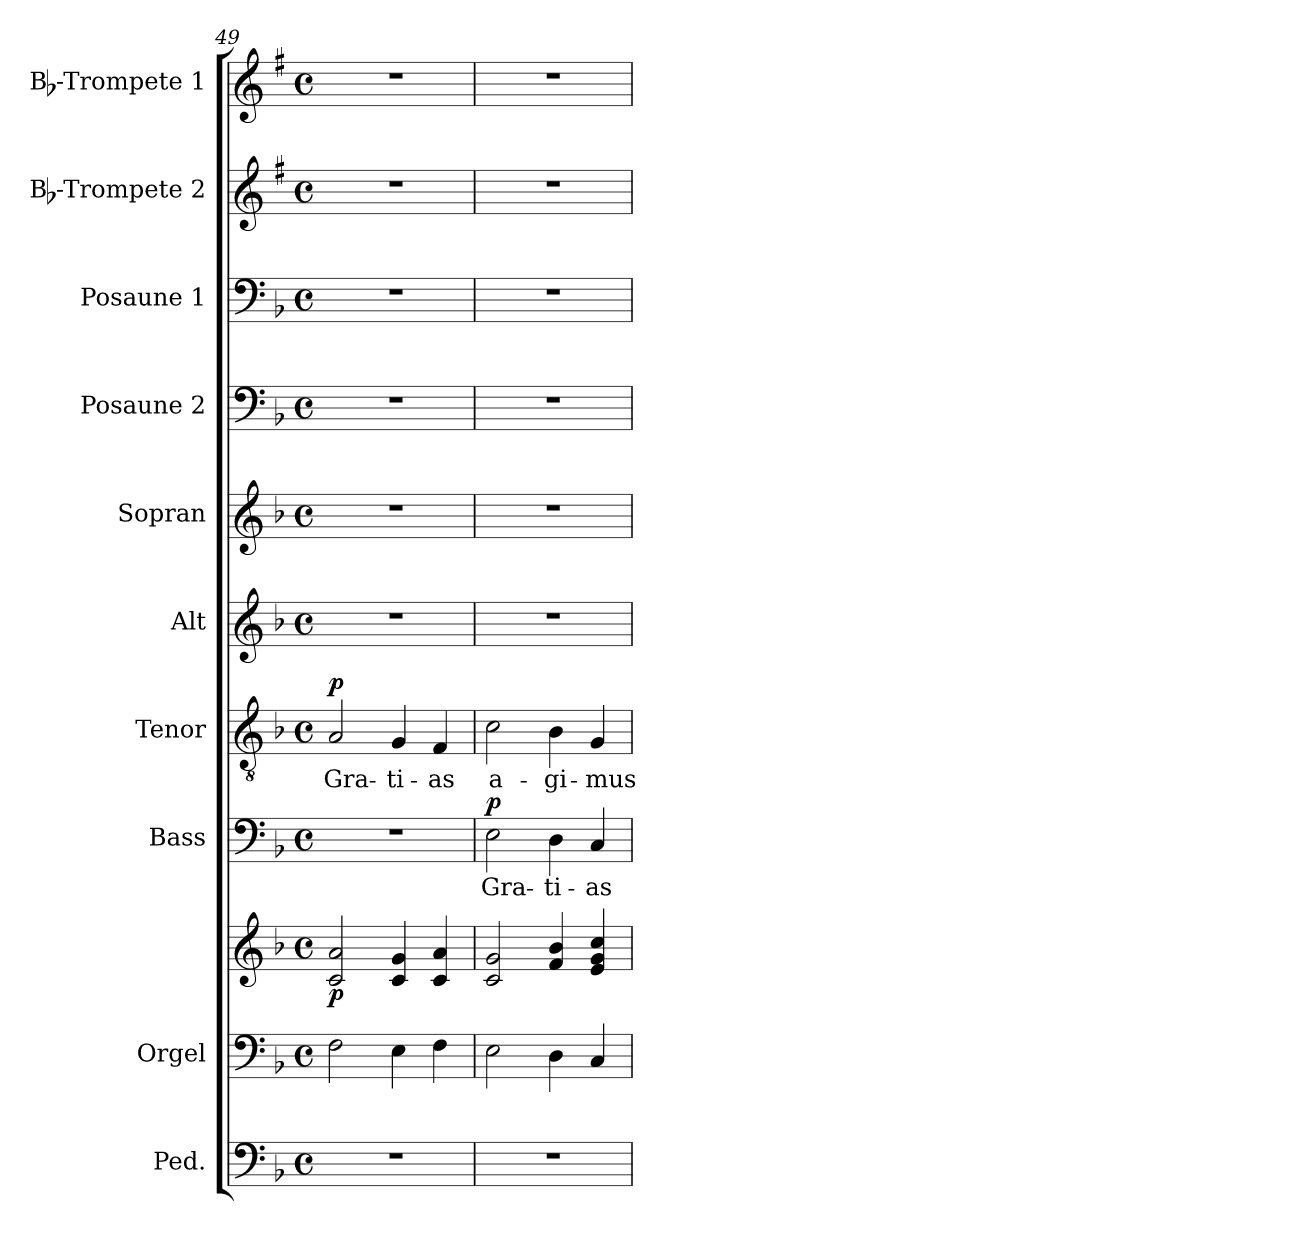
**kern	**kern	**kern	**dynam	**kern	**text	**dynam	**kern	**text	**dynam	**kern	**kern	**kern	**kern	**kern	**kern
*part10	*part9	*part9	*part9	*part8	*part8	*part8	*part7	*part7	*part7	*part6	*part5	*part4	*part3	*part2	*part1
*staff11	*staff10	*staff9	*staff9/10	*staff8	*staff8	*staff8	*staff7	*staff7	*staff7	*staff6	*staff5	*staff4	*staff3	*staff2	*staff1
*I"Ped.	*I"Orgel	*	*	*I"Bass	*	*	*I"Tenor	*	*	*I"Alt	*I"Sopran	*I"Posaune 2	*I"Posaune 1	*I"Bb-Trompete 2	*I"Bb-Trompete 1
*	*I'Org.	*	*	*I'B.	*	*	*I'T.	*	*	*I'A.	*I'S.	*I'Pos. 2	*I'Pos. 1	*I'Bb Trp. 2	*I'Bb Trp. 1
*clefF4	*clefF4	*clefG2	*	*clefF4	*	*	*clefGv2	*	*	*clefG2	*clefG2	*clefF4	*clefF4	*clefG2	*clefG2
*ITrd7c12	*	*	*	*	*	*	*	*	*	*	*	*	*	*ITrd1c2	*ITrd1c2
*k[b-]	*k[b-]	*k[b-]	*	*k[b-]	*	*	*k[b-]	*	*	*k[b-]	*k[b-]	*k[b-]	*k[b-]	*k[b-]	*k[b-]
*F:	*F:	*F:	*	*F:	*	*	*F:	*	*	*F:	*F:	*F:	*F:	*F:	*F:
*M4/4	*M4/4	*M4/4	*	*M4/4	*	*	*M4/4	*	*	*M4/4	*M4/4	*M4/4	*M4/4	*M4/4	*M4/4
*met(c)	*met(c)	*met(c)	*	*met(c)	*	*	*met(c)	*	*	*met(c)	*met(c)	*met(c)	*met(c)	*met(c)	*met(c)
=49	=49	=49	=49	=49	=49	=49	=49	=49	=49	=49	=49	=49	=49	=49	=49
!	!	!	!LO:DY:b	!	!	!	!	!LO:LY:b	!LO:DY:a	!	!	!	!	!	!
1r	2F\	2c/ 2a/	p	1r	.	.	2A/	Gra-	p	1r	1r	1r	1r	1r	1r
!	!	!	!	!	!	!	!	!LO:LY:b	!	!	!	!	!	!	!
.	4E\	4c/ 4g/	.	.	.	.	4G/	-ti-	.	.	.	.	.	.	.
!	!	!	!	!	!	!	!	!LO:LY:b	!	!	!	!	!	!	!
.	4F\	4c/ 4a/	.	.	.	.	4F/	-as	.	.	.	.	.	.	.
!!LO:PB:g=z
=50	=50	=50	=50	=50	=50	=50	=50	=50	=50	=50	=50	=50	=50	=50	=50
!	!	!	!	!	!LO:LY:b	!LO:DY:a	!	!LO:LY:b	!	!	!	!	!	!	!
1r	2E\	2c/ 2g/	.	2E\	Gra-	p	2c\	a-	.	1r	1r	1r	1r	1r	1r
!	!	!	!	!	!LO:LY:b	!	!	!LO:LY:b	!	!	!	!	!	!	!
.	4D\	4f/ 4b-/	.	4D\	-ti-	.	4B-\	-gi-	.	.	.	.	.	.	.
!	!	!	!	!	!LO:LY:b	!	!	!LO:LY:b	!	!	!	!	!	!	!
.	4C/	4e/ 4g/ 4cc/	.	4C/	-as	.	4G/	-mus	.	.	.	.	.	.	.
=	=	=	=	=	=	=	=	=	=	=	=	=	=	=	=
*-	*-	*-	*-	*-	*-	*-	*-	*-	*-	*-	*-	*-	*-	*-	*-
